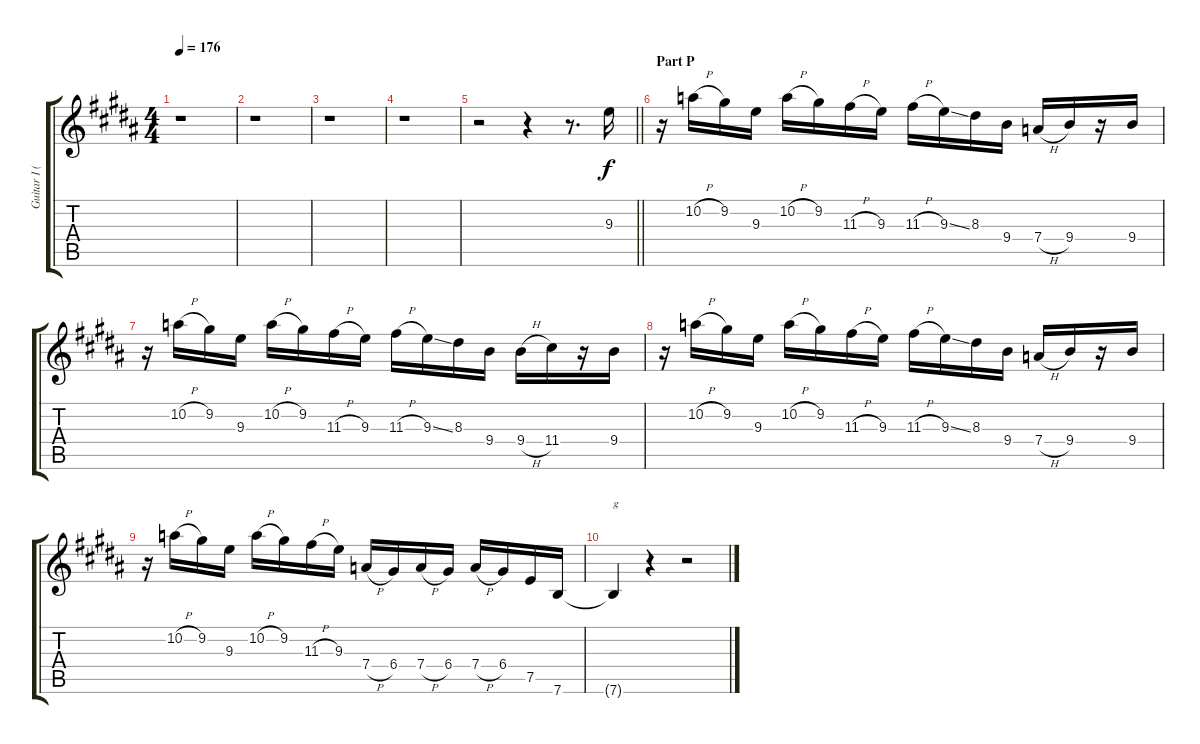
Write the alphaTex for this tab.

\track ("Guitar I (Daita)" "Guitar I (") {instrument distortionguitar}
\staff {score tabs}
\tuning (E4 B3 G3 D3 A2 E2) {hide}
\ts (4 4)
\tempo 176
\clef g2
\ks b
r.1{dy f} |
r.1 |
r.1 |
r.1 |
\barLineRight lightlight
r.2{instrument distortionguitar} r.4 r.8{d} 9.3.16 |
\section ("" "Part P")
r.16 10.2{h}.16 9.2.16 9.3.16 10.2{h}.16 9.2.16 11.3{h}.16 9.3.16 11.3{h}.16 9.3{ss}.16 8.3.16 9.4.16 7.4{h}.16 9.4.16 r.16 9.4.16 |
r.16 10.2{h}.16 9.2.16 9.3.16 10.2{h}.16 9.2.16 11.3{h}.16 9.3.16 11.3{h}.16 9.3{ss}.16 8.3.16 9.4.16 9.4{h}.16 11.4.16 r.16 9.4.16 |
r.16 10.2{h}.16 9.2.16 9.3.16 10.2{h}.16 9.2.16 11.3{h}.16 9.3.16 11.3{h}.16 9.3{ss}.16 8.3.16 9.4.16 7.4{h}.16 9.4.16 r.16 9.4.16 |
r.16 10.2{h}.16 9.2.16 9.3.16 10.2{h}.16 9.2.16 11.3{h}.16 9.3.16 7.4{h}.16 6.4.16 7.4{h}.16 6.4.16 7.4{h}.16 6.4.16 7.5.16 7.6.16 |
7.6{t}.4{txt "g"} r.4 r.2
